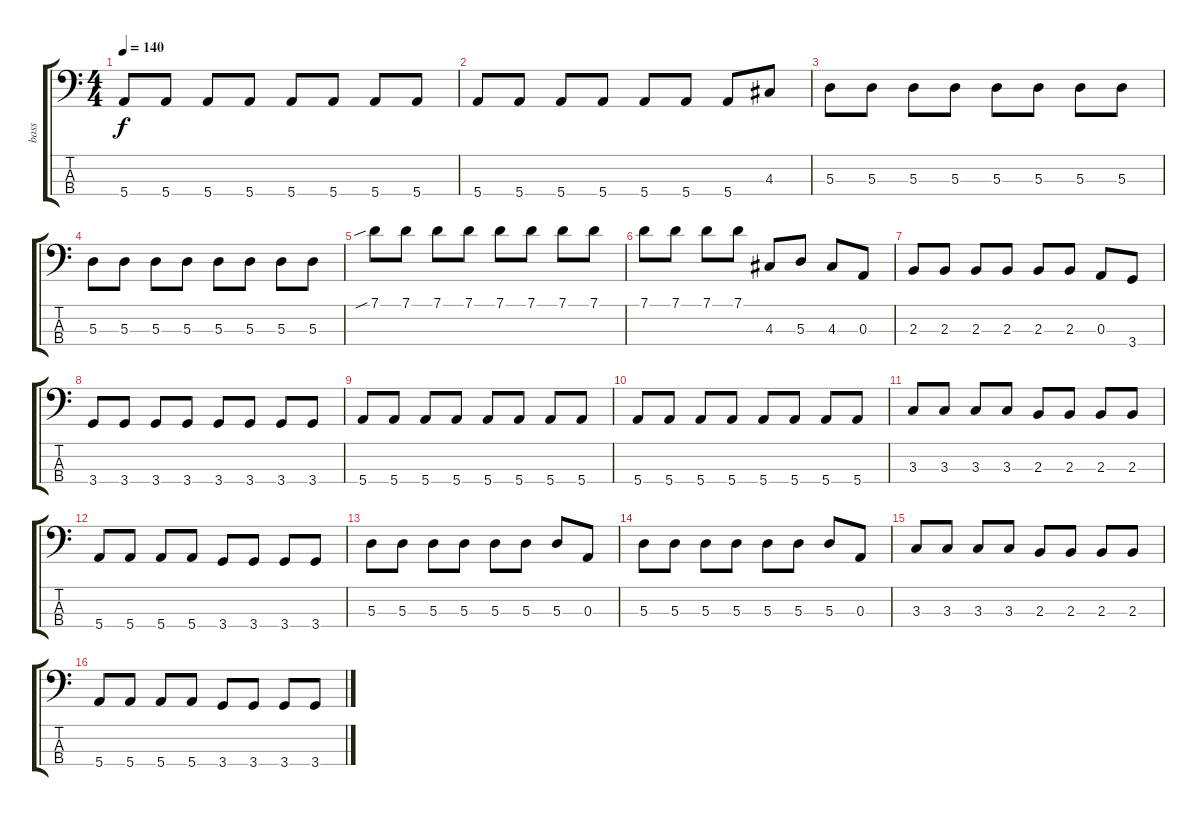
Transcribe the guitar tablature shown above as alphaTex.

\track ("bass" "bass") {instrument electricbassfinger}
\staff {score tabs}
\tuning (G2 D2 A1 E1) {hide}
\ts (4 4)
\tempo 140
\clef f4
\ks c
5.4.8{dy f} 5.4.8 5.4.8 5.4.8 5.4.8 5.4.8 5.4.8 5.4.8 |
5.4.8 5.4.8 5.4.8 5.4.8 5.4.8 5.4.8 5.4.8 4.3.8 |
5.3.8 5.3.8 5.3.8 5.3.8 5.3.8 5.3.8 5.3.8 5.3.8 |
5.3.8 5.3.8 5.3.8 5.3.8 5.3.8 5.3.8 5.3.8 5.3.8 |
7.1{sib}.8 7.1.8 7.1.8 7.1.8 7.1.8 7.1.8 7.1.8 7.1.8 |
7.1.8 7.1.8 7.1.8 7.1.8 4.3.8 5.3.8 4.3.8 0.3.8 |
2.3.8 2.3.8 2.3.8 2.3.8 2.3.8 2.3.8 0.3.8 3.4.8 |
3.4.8 3.4.8 3.4.8 3.4.8 3.4.8 3.4.8 3.4.8 3.4.8 |
5.4.8 5.4.8 5.4.8 5.4.8 5.4.8 5.4.8 5.4.8 5.4.8 |
5.4.8 5.4.8 5.4.8 5.4.8 5.4.8 5.4.8 5.4.8 5.4.8 |
3.3.8 3.3.8 3.3.8 3.3.8 2.3.8 2.3.8 2.3.8 2.3.8 |
5.4.8 5.4.8 5.4.8 5.4.8 3.4.8 3.4.8 3.4.8 3.4.8 |
5.3.8 5.3.8 5.3.8 5.3.8 5.3.8 5.3.8 5.3.8 0.3.8 |
5.3.8 5.3.8 5.3.8 5.3.8 5.3.8 5.3.8 5.3.8 0.3.8 |
3.3.8 3.3.8 3.3.8 3.3.8 2.3.8 2.3.8 2.3.8 2.3.8 |
5.4.8 5.4.8 5.4.8 5.4.8 3.4.8 3.4.8 3.4.8 3.4.8
